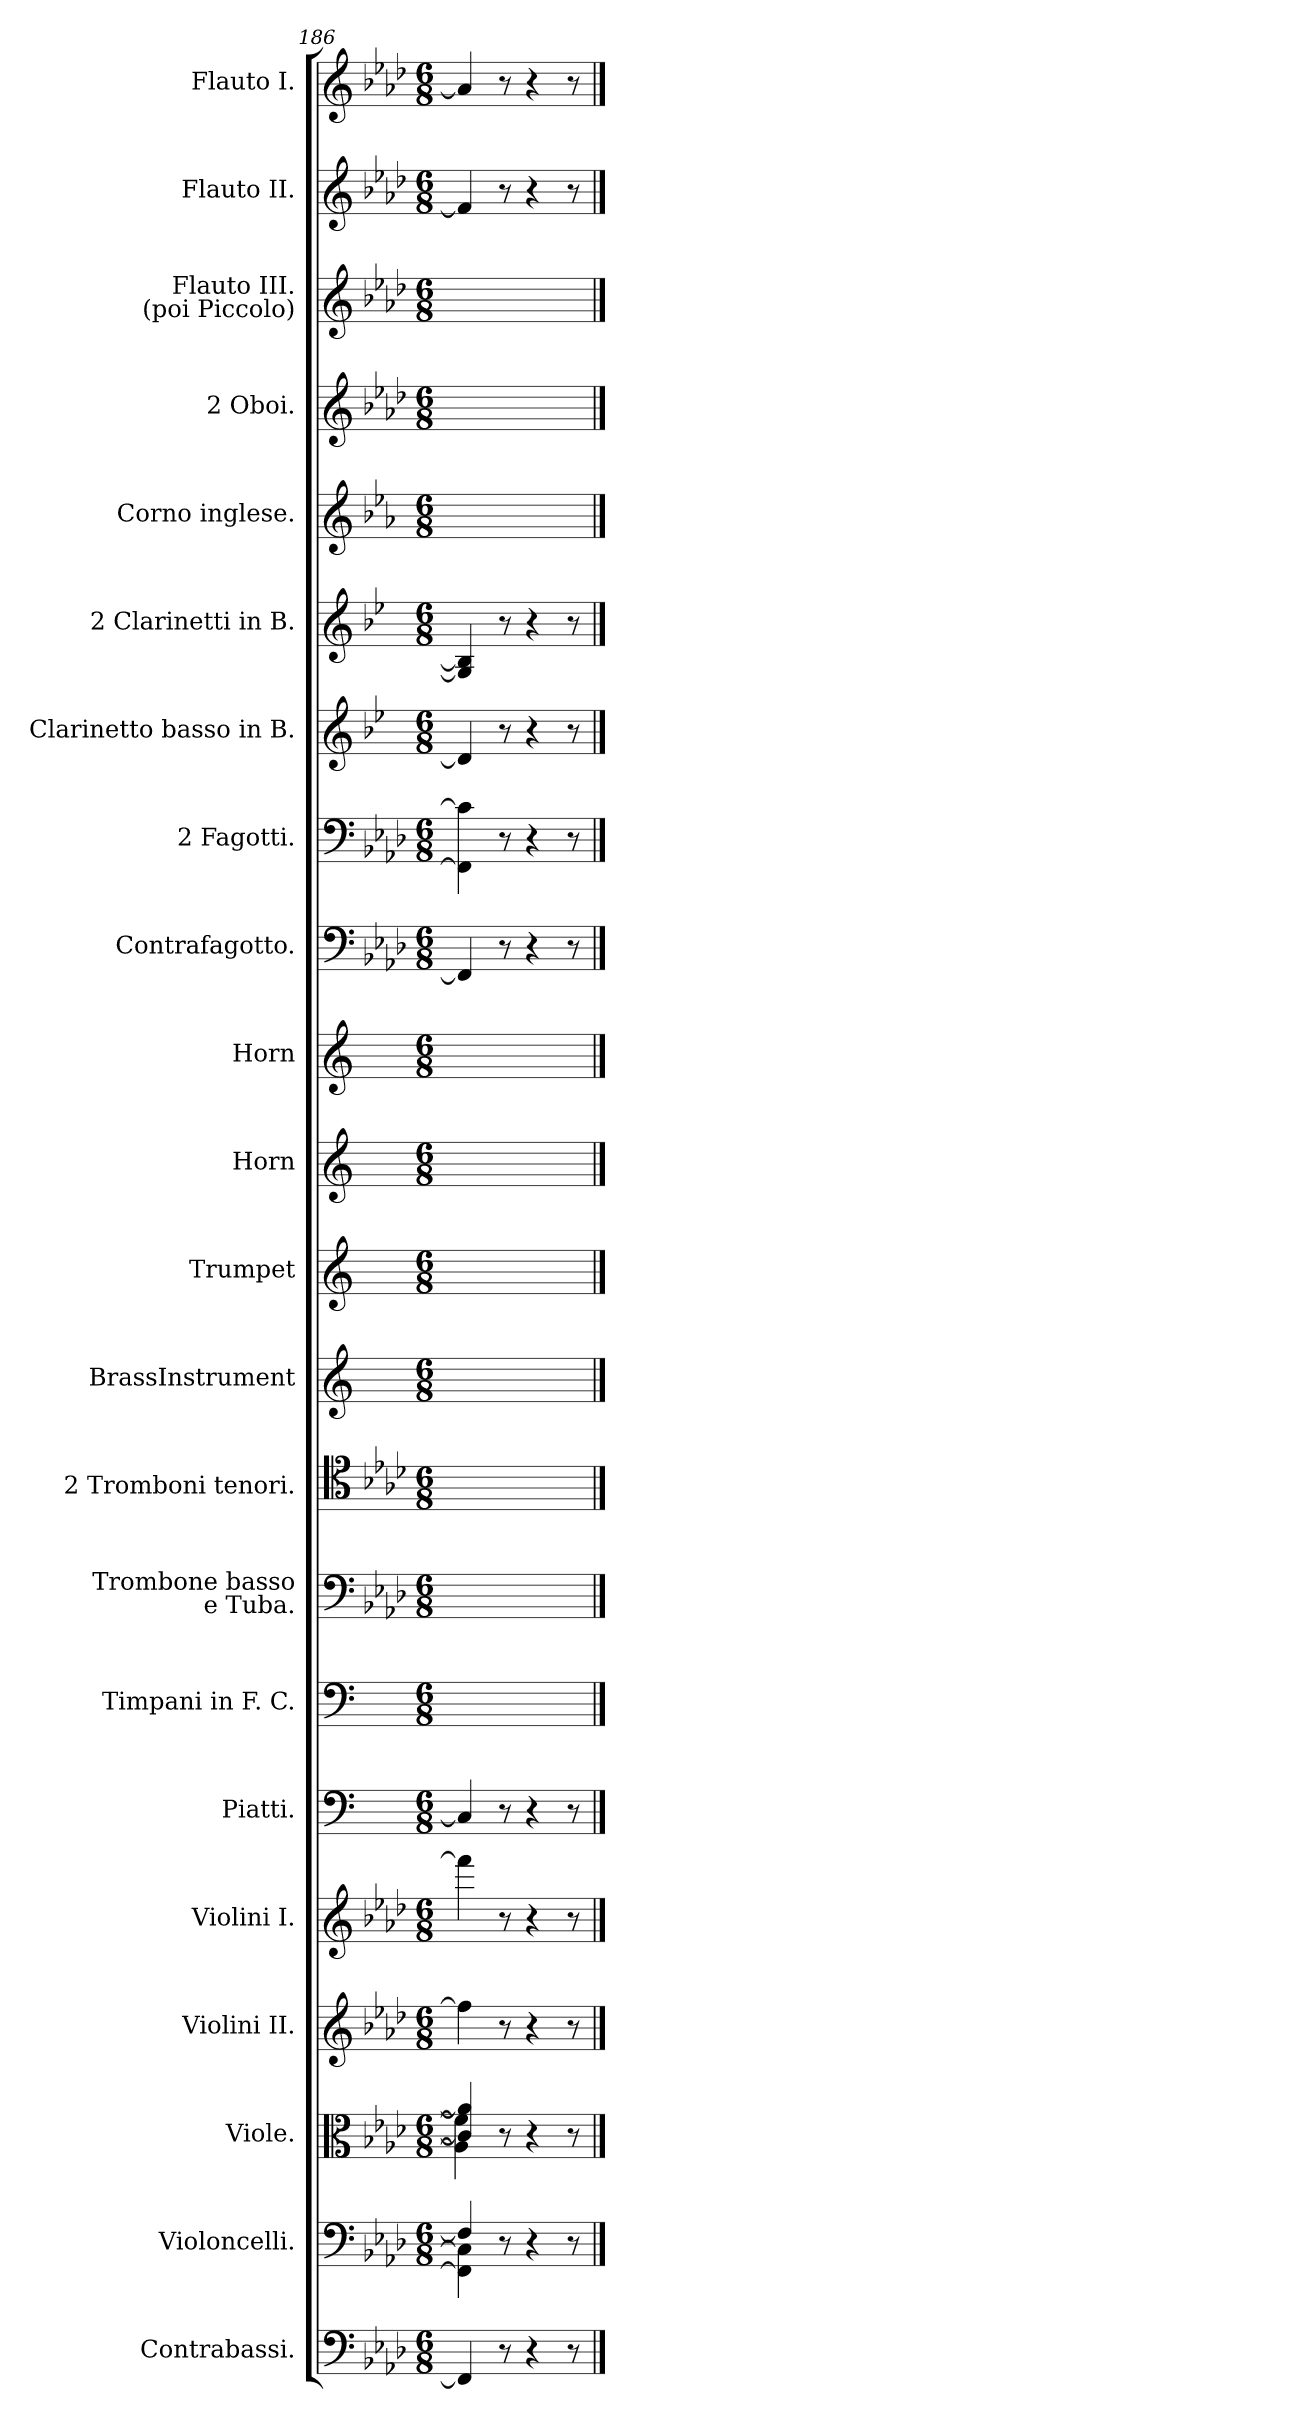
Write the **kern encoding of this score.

**kern	**kern	**kern	**kern	**kern	**kern	**kern	**kern	**kern	**kern	**kern	**kern	**kern	**kern	**kern	**kern	**kern	**kern	**kern	**kern	**kern	**kern
*part22	*part21	*part20	*part19	*part18	*part17	*part16	*part15	*part14	*part13	*part12	*part11	*part10	*part9	*part8	*part7	*part6	*part5	*part4	*part3	*part2	*part1
*staff22	*staff21	*staff20	*staff19	*staff18	*staff17	*staff16	*staff15	*staff14	*staff13	*staff12	*staff11	*staff10	*staff9	*staff8	*staff7	*staff6	*staff5	*staff4	*staff3	*staff2	*staff1
*I"Contrabassi.	*I"Violoncelli.	*I"Viole.	*I"Violini II.	*I"Violini I.	*I"Piatti.	*I"Timpani in F. C.	*I"Trombone basso\ne Tuba.	*I"2 Tromboni tenori.	*I"BrassInstrument	*I"Trumpet	*I"Horn	*I"Horn	*I"Contrafagotto.	*I"2 Fagotti.	*I"Clarinetto basso in B.	*I"2 Clarinetti in B.	*I"Corno inglese.	*I"2 Oboi.	*I"Flauto III.\n(poi Piccolo)	*I"Flauto II.	*I"Flauto I.
*I'Cb.	*I'Vlc.	*	*I'Vl. II.	*I'Vl. I.	*	*I'Timp.	*I'Trbne. b. Tb.	*	*	*	*	*	*I'C. Fag.	*	*I'Cl. basso in B.	*	*I'Cor. ingl.	*	*I'Fl. III.	*I'Fl. II.	*I'Fl. I.
*clefF4	*clefF4	*clefC3	*clefG2	*clefG2	*clefF4	*clefF4	*clefF4	*clefC4	*clefG2	*clefG2	*clefG2	*clefG2	*clefF4	*clefF4	*clefG2	*clefG2	*clefG2	*clefG2	*clefG2	*clefG2	*clefG2
*	*	*	*	*	*	*	*	*	*ITrd-3c-5	*ITrd-3c-5	*ITrd4c7	*ITrd4c7	*	*	*ITrd1c2	*ITrd1c2	*ITrd4c7	*	*	*	*
*k[b-e-a-d-]	*k[b-e-a-d-]	*k[b-e-a-d-]	*k[b-e-a-d-]	*k[b-e-a-d-]	*k[]	*k[]	*k[b-e-a-d-]	*k[b-e-a-d-]	*k[b-]	*k[b-]	*k[b-]	*k[b-]	*k[b-e-a-d-]	*k[b-e-a-d-]	*k[b-e-a-d-]	*k[b-e-a-d-]	*k[b-e-a-d-]	*k[b-e-a-d-]	*k[b-e-a-d-]	*k[b-e-a-d-]	*k[b-e-a-d-]
*M6/8	*M6/8	*M6/8	*M6/8	*M6/8	*M6/8	*M6/8	*M6/8	*M6/8	*M6/8	*M6/8	*M6/8	*M6/8	*M6/8	*M6/8	*M6/8	*M6/8	*M6/8	*M6/8	*M6/8	*M6/8	*M6/8
=186	=186	=186	=186	=186	=186	=186	=186	=186	=186	=186	=186	=186	=186	=186	=186	=186	=186	=186	=186	=186	=186
*	*^	*^	*	*	*	*	*	*	*	*	*	*	*	*	*	*	*	*	*	*	*
4FF/]	4F/]	4FF]\ 4C]\	4c]/ 4a-]/	4A-]\ 4f]\	4ff\]	4fff\]	4C/]	2.ryy	2.ryy	2.ryy	2.ryy	2.ryy	2.ryy	2.ryy	4FF/]	4FF]\ 4c]\	4c/]	4F]/ 4A-]/	2.ryy	2.ryy	2.ryy	4f/]	4a-/]
8r	8r	8ryy	8r	8ryy	8r	8r	8r	.	.	.	.	.	.	.	8r	8r	8r	8r	.	.	.	8r	8r
4r	4r	4ryy	4r	4ryy	4r	4r	4r	.	.	.	.	.	.	.	4r	4r	4r	4r	.	.	.	4r	4r
8r	8r	8ryy	8r	8ryy	8r	8r	8r	.	.	.	.	.	.	.	8r	8r	8r	8r	.	.	.	8r	8r
*	*v	*v	*	*	*	*	*	*	*	*	*	*	*	*	*	*	*	*	*	*	*	*	*
*	*	*v	*v	*	*	*	*	*	*	*	*	*	*	*	*	*	*	*	*	*	*	*
==	==	==	==	==	==	==	==	==	==	==	==	==	==	==	==	==	==	==	==	==	==
*-	*-	*-	*-	*-	*-	*-	*-	*-	*-	*-	*-	*-	*-	*-	*-	*-	*-	*-	*-	*-	*-
